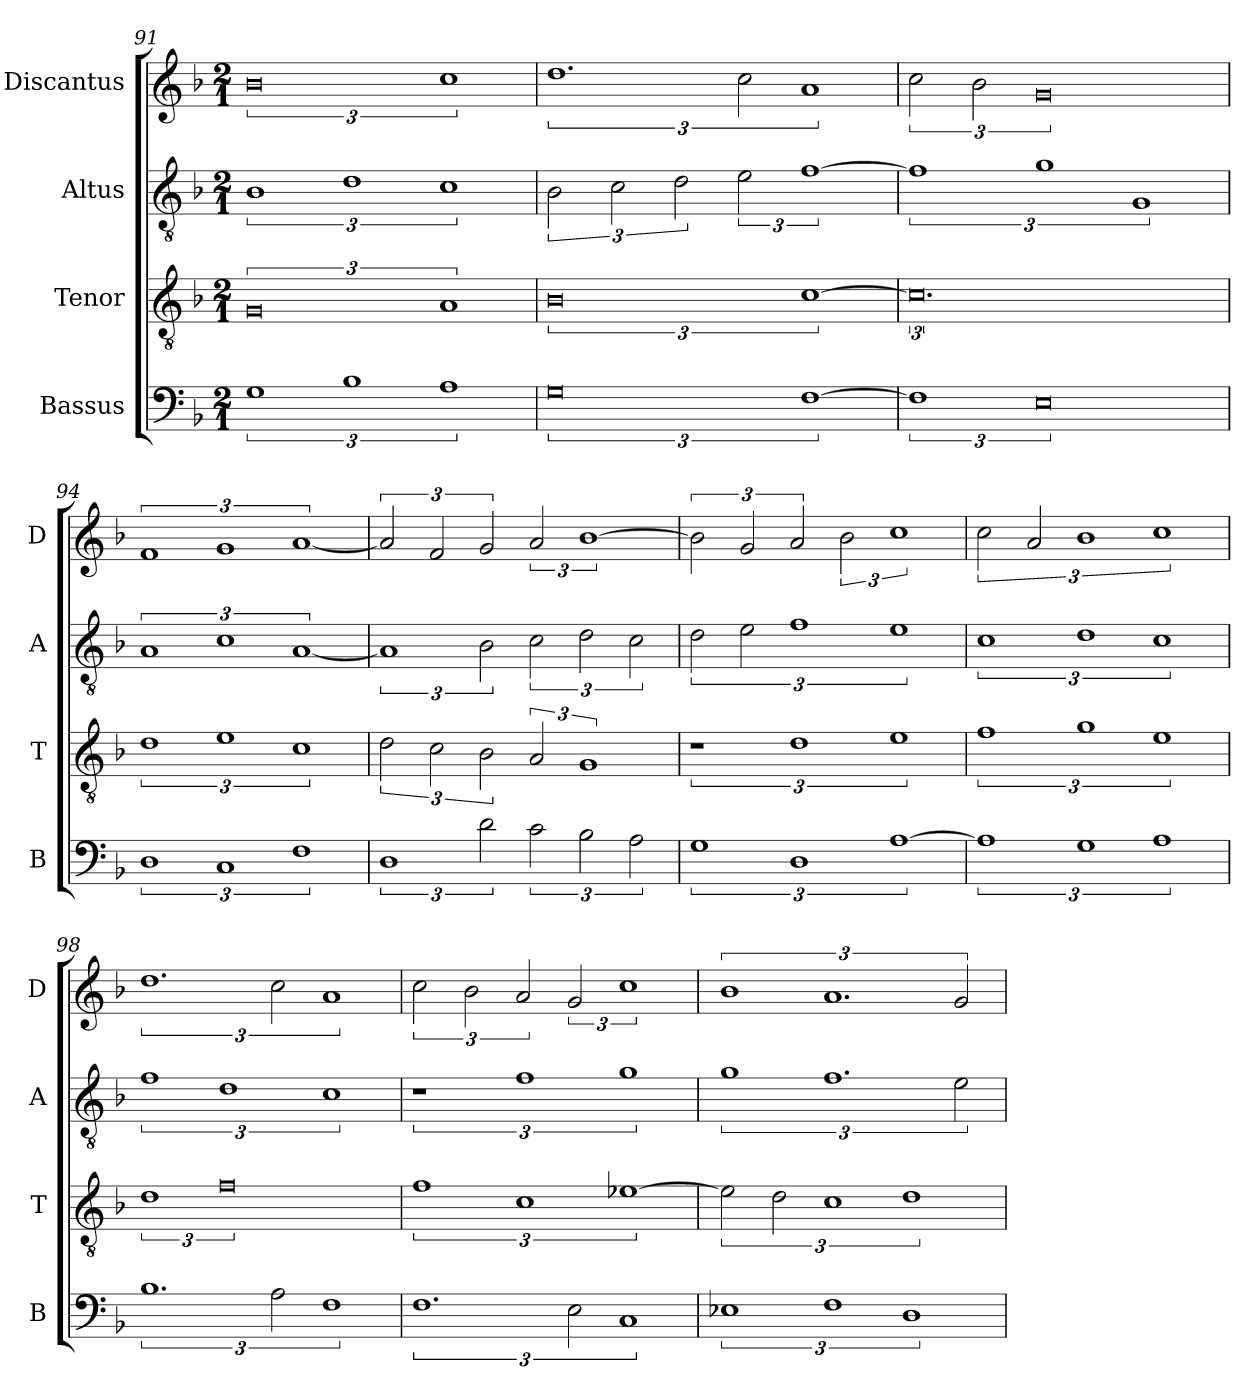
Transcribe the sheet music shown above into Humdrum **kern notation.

**kern	**kern	**kern	**kern
*part4	*part3	*part2	*part1
*staff4	*staff3	*staff2	*staff1
*I"Bassus	*I"Tenor	*I"Altus	*I"Discantus
*I'B	*I'T	*I'A	*I'D
*clefF4	*clefGv2	*clefGv2	*clefG2
*k[b-]	*k[b-]	*k[b-]	*k[b-]
*M2/1	*M2/1	*M2/1	*M2/1
=91	=91	=91	=91
3%2G	3%4G	3%2B-	3%4b-
3%2B-	.	3%2d	.
3%2A	3%2A	3%2c	3%2cc
=92	=92	=92	=92
3%4G	3%4B-	3B-\	3%2.dd
.	.	3c\	.
.	.	3d\	.
.	.	3e\	3cc\
[3%2F	[3%2c	[3%2f	3%2a
=93	=93	=93	=93
3%2F]	3%4.c]	3%2f]	3cc\
.	.	.	3b-\
3%4E	.	3%2g	3%4g
.	.	3%2G	.
=94	=94	=94	=94
3%2D	3%2d	3%2A	3%2f
3%2C	3%2e	3%2c	3%2g
3%2F	3%2c	[3%2A	[3%2a
=95	=95	=95	=95
3%2D	3d\	3%2A]	3a/]
.	3c\	.	3f/
3d\	3B-\	3B-\	3g/
3c\	3A/	3c\	3a/
3B-\	3%2G	3d\	[3%2b-
3A\	.	3c\	.
=96	=96	=96	=96
3%2G	3%2r	3d\	3b-\]
.	.	3e\	3g/
3%2D	3%2d	3%2f	3a/
.	.	.	3b-\
[3%2A	3%2e	3%2e	3%2cc
=97	=97	=97	=97
3%2A]	3%2f	3%2c	3cc\
.	.	.	3a/
3%2G	3%2g	3%2d	3%2b-
3%2A	3%2e	3%2c	3%2cc
=98	=98	=98	=98
3%2.B-	3%2d	3%2f	3%2.dd
.	3%4f	3%2d	.
3A\	.	.	3cc\
3%2F	.	3%2c	3%2a
=99	=99	=99	=99
3%2.F	3%2f	3%2r	3cc\
.	.	.	3b-\
.	3%2c	3%2f	3a/
3E\	.	.	3g/
3%2C	[3%2e-X	3%2g	3%2cc
=100	=100	=100	=100
3%2E-X	3e-\]	3%2g	3%2b-
.	3d\	.	.
3%2F	3%2c	3%2.f	3%2.a
3%2D	3%2d	.	.
.	.	3e\	3g/
=	=	=	=
*-	*-	*-	*-
